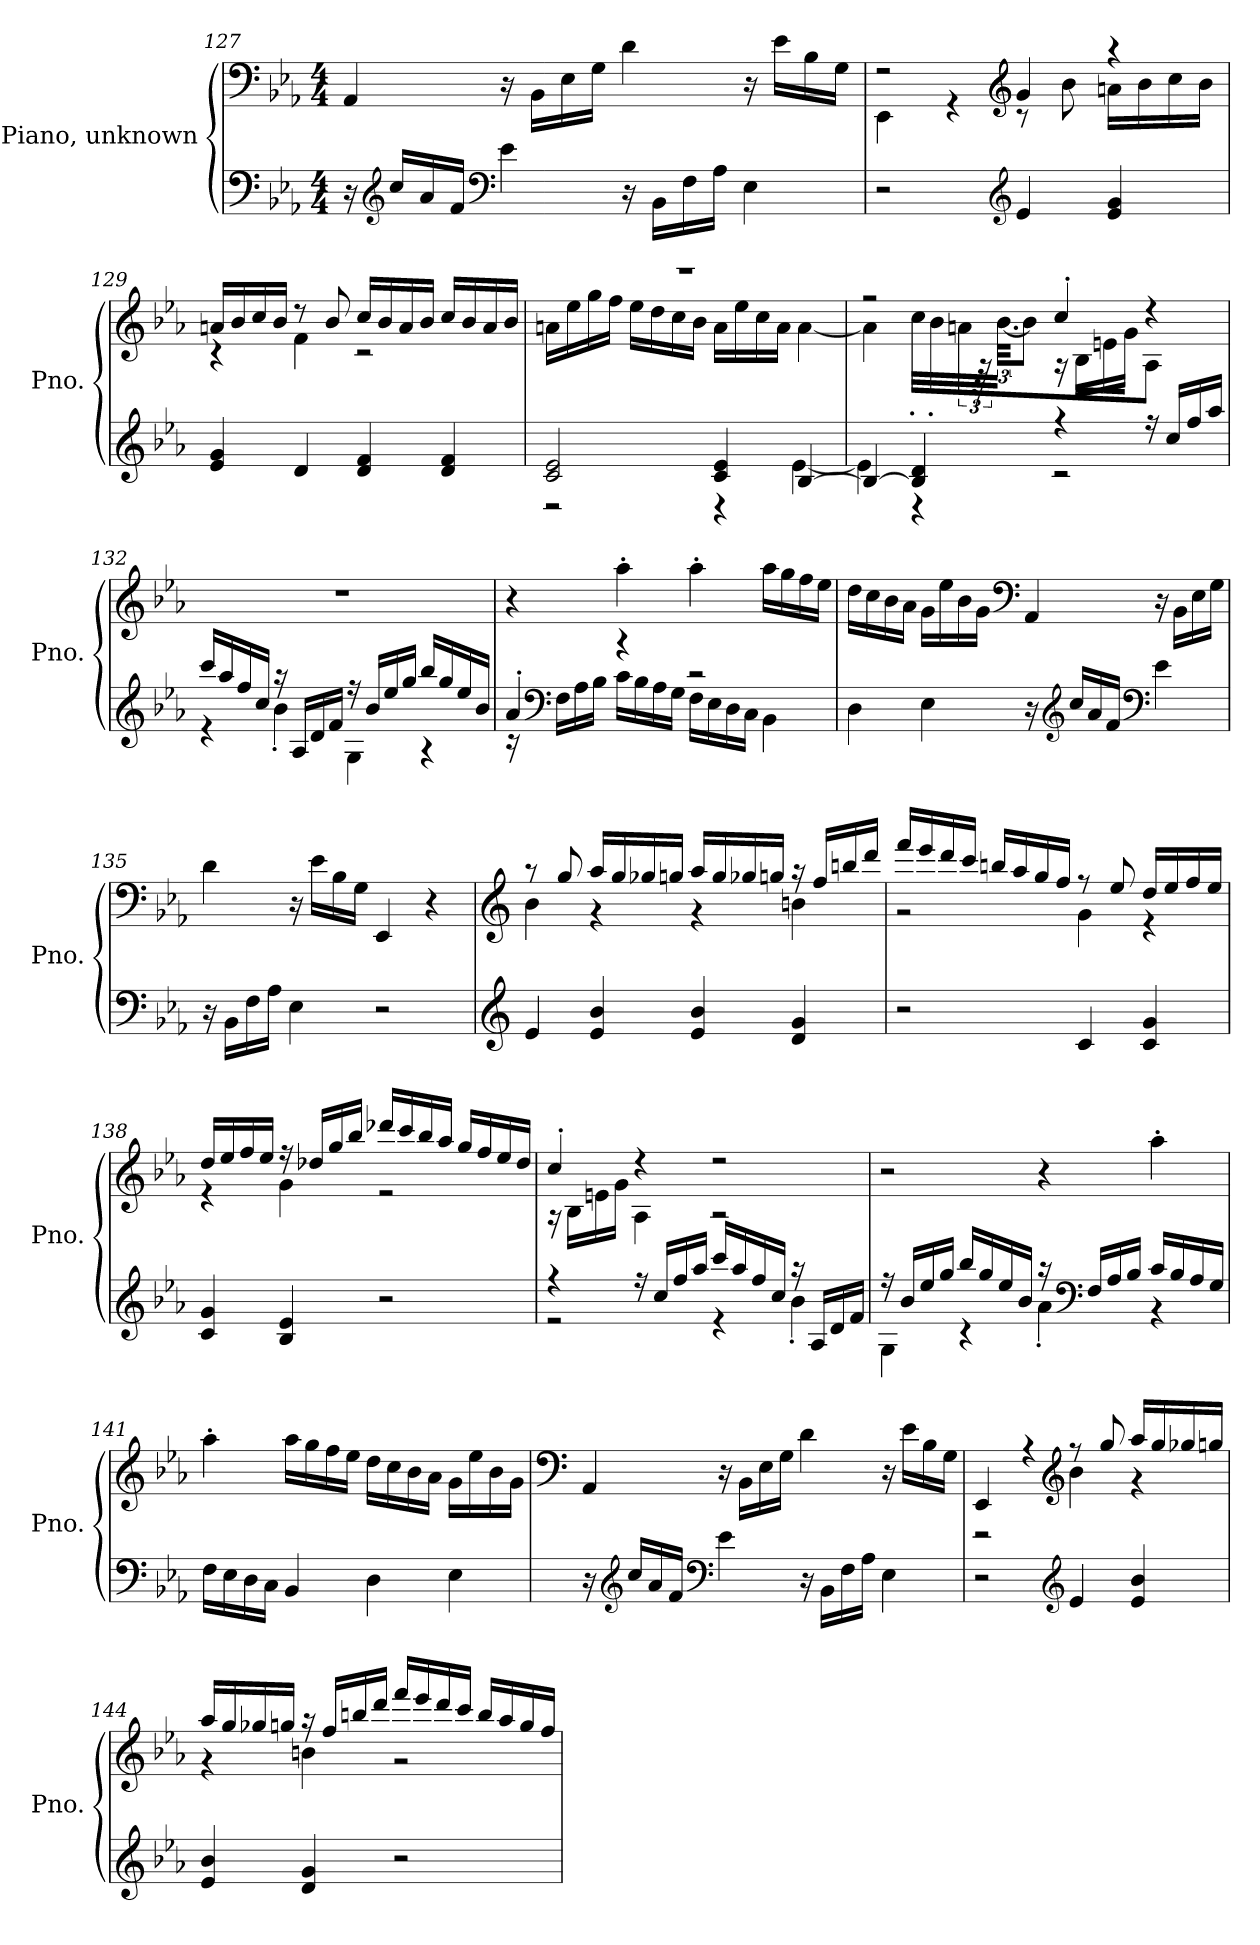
**kern	**kern
*part1	*part1
*staff2	*staff1
*I"Piano, unknown	*
*I'Pno.	*
!!LO:LB:g=z
*clefF4	*clefF4
*k[b-e-a-]	*k[b-e-a-]
*M4/4	*M4/4
=127	=127
16r	4AA-/
*clefG2	*
16cc/LL	.
16a-/	.
16f/JJ	.
*clefF4	*
4e-\	16r
.	16BB-\LL
.	16E-\
.	16G\JJ
16r	4d\
16BB-\LL	.
16F\	.
16A-\JJ	.
4E-\	16r
.	16e-\LL
.	16B-\
.	16G\JJ
=128	=128
*	*^
2r	2r	4EE-\
.	.	4r
*clefG2	*clefG2	*
4e-/	4g/	8r
.	.	8b-\
4e-/ 4g/	4r	16an\LL
.	.	16b-\
.	.	16cc\
.	.	16b-\JJ
=129	=129	=129
4e-/ 4g/	16an/LL	4r
.	16b-/	.
.	16cc/	.
.	16b-/JJ	.
4d/	8r	4f\
.	8b-/	.
4d/ 4f/	16cc/LL	2r
.	16b-/	.
.	16a/	.
.	16b-/JJ	.
4d/ 4f/	16cc/LL	.
.	16b-/	.
.	16a/	.
.	16b-/JJ	.
!!LO:LB:g=z	!!
=130	=130	=130
*^	*	*
2c/ 2e-/	2r	1r	16an\LL
.	.	.	16ee-\
.	.	.	16gg\
.	.	.	16ff\JJ
.	.	.	16ee-\LL
.	.	.	16dd\
.	.	.	16cc\
.	.	.	16b-\JJ
4c/ 4e-/	4r	.	16a\LL
.	.	.	16ee-\
.	.	.	16cc\
.	.	.	16a\JJ
[4B-/	[4e-\	.	[4a\
=131	=131	=131	=131
4B-/_	4e-\]	2r	4a\]
4B-/] 4d/	4r	.	32cc'\LLL
.	.	.	32b-'\
.	.	.	48an\JJJ
.	.	.	96r
.	.	.	[48.b-\KKL
.	.	.	8b-\J]
4r	2r	4cc'/	16r
.	.	.	16B-\LL
.	.	.	16en\
.	.	.	16g\JJ
16r	.	4r	4A-\
16cc/LL	.	.	.
16ff/	.	.	.
16aa-/JJ	.	.	.
*	*	*v	*v
!!LO:LB:g=z
=132	=132	=132
16ccc/LL	4r	1r
16aa-/	.	.
16ff/	.	.
16cc/JJ	.	.
16r	4b-'\	.
16A-/LL	.	.
16d/	.	.
16f/JJ	.	.
16r	4G\	.
16b-/LL	.	.
16ee-/	.	.
16gg/JJ	.	.
16bb-/LL	4r	.
16gg/	.	.
16ee-/	.	.
16b-/JJ	.	.
=133	=133	=133
4a-'/	16r	4r
*clefF4	*	*
.	16F\LL	.
.	16A-\	.
.	16B-\JJ	.
4r	16c\LL	4aa-'\
.	16B-\	.
.	16A-\	.
.	16G\JJ	.
2r	16F\LL	4aa-'\
.	16E-\	.
.	16D\	.
.	16C\JJ	.
.	4BB-\	16aa-\LL
.	.	16gg\
.	.	16ff\
.	.	16ee-\JJ
*v	*v	*
!!LO:LB:g=z
=134	=134
4D\	16dd\LL
.	16cc\
.	16b-\
.	16a-\JJ
4E-\	16g\LL
.	16ee-\
.	16b-\
.	16g\JJ
*	*clefF4
16r	4AA-/
*clefG2	*
16cc/LL	.
16a-/	.
16f/JJ	.
*clefF4	*
4e-\	16r
.	16BB-\LL
.	16E-\
.	16G\JJ
=135	=135
16r	4d\
16BB-\LL	.
16F\	.
16A-\JJ	.
4E-\	16r
.	16e-\LL
.	16B-\
.	16G\JJ
2r	4EE-/
.	4r
!!LO:PB:g=z
=136	=136
*clefG2	*clefG2
*	*^
4e-/	8r	4b-\
.	8gg/	.
4e-/ 4b-/	16aa-/LL	4r
.	16gg/	.
.	16gg-X/	.
.	16ggn/JJ	.
4e-/ 4b-/	16aa-/LL	4r
.	16gg/	.
.	16gg-X/	.
.	16ggn/JJ	.
4d/ 4g/	16r	4bn\
.	16ff/LL	.
.	16bbn/	.
.	16ddd/JJ	.
=137	=137	=137
2r	16fff/LL	2r
.	16eee-/	.
.	16ddd/	.
.	16ccc/JJ	.
.	16bbn/LL	.
.	16aa-/	.
.	16gg/	.
.	16ff/JJ	.
4c/	8r	4g\
.	8ee-/	.
4c/ 4g/	16dd/LL	4r
.	16ee-/	.
.	16ff/	.
.	16ee-/JJ	.
!!LO:LB:g=z	!!
=138	=138	=138
4c/ 4g/	16dd/LL	4r
.	16ee-/	.
.	16ff/	.
.	16ee-/JJ	.
4B-/ 4e-/	16r	4g\
.	16dd-X/LL	.
.	16gg/	.
.	16bb-/JJ	.
2r	16ddd-X/LL	2r
.	16ccc/	.
.	16bb-/	.
.	16aa-/JJ	.
.	16gg/LL	.
.	16ff/	.
.	16ee-/	.
.	16dd-/JJ	.
=139	=139	=139
*^	*	*
4r	2r	4cc'/	16r
.	.	.	16B-\LL
.	.	.	16en\
.	.	.	16g\JJ
16r	.	4r	4A-\
16cc/LL	.	.	.
16ff/	.	.	.
16aa-/JJ	.	.	.
16ccc/LL	4r	2r	2r
16aa-/	.	.	.
16ff/	.	.	.
16cc/JJ	.	.	.
16r	4b-'\	.	.
16A-/LL	.	.	.
16d/	.	.	.
16f/JJ	.	.	.
*	*	*v	*v
!!LO:LB:g=z
=140	=140	=140
16r	4G\	2r
16b-/LL	.	.
16ee-/	.	.
16gg/JJ	.	.
16bb-/LL	4r	.
16gg/	.	.
16ee-/	.	.
16b-/JJ	.	.
16r	4a-'\	4r
*clefF4	*	*
16F/LL	.	.
16A-/	.	.
16B-/JJ	.	.
16c/LL	4r	4aa-'\
16B-/	.	.
16A-/	.	.
16G/JJ	.	.
*v	*v	*
=141	=141
16F\LL	4aa-'\
16E-\	.
16D\	.
16C\JJ	.
4BB-/	16aa-\LL
.	16gg\
.	16ff\
.	16ee-\JJ
4D\	16dd\LL
.	16cc\
.	16b-\
.	16a-\JJ
4E-\	16g\LL
.	16ee-\
.	16b-\
.	16g\JJ
!!LO:LB:g=z
=142	=142
*	*clefF4
16r	4AA-/
*clefG2	*
16cc/LL	.
16a-/	.
16f/JJ	.
*clefF4	*
4e-\	16r
.	16BB-\LL
.	16E-\
.	16G\JJ
16r	4d\
16BB-\LL	.
16F\	.
16A-\JJ	.
4E-\	16r
.	16e-\LL
.	16B-\
.	16G\JJ
=143	=143
*	*^
2r	4EE-/	2r
.	4r	.
*clefG2	*clefG2	*
4e-/	8r	4b-\
.	8gg/	.
4e-/ 4b-/	16aa-/LL	4r
.	16gg/	.
.	16gg-X/	.
.	16ggn/JJ	.
!!LO:LB:g=z	!!
=144	=144	=144
4e-/ 4b-/	16aa-/LL	4r
.	16gg/	.
.	16gg-X/	.
.	16ggn/JJ	.
4d/ 4g/	16r	4bn\
.	16ff/LL	.
.	16bbn/	.
.	16ddd/JJ	.
2r	16fff/LL	2r
.	16eee-/	.
.	16ddd/	.
.	16ccc/JJ	.
.	16bb/LL	.
.	16aa-/	.
.	16gg/	.
.	16ff/JJ	.
*	*v	*v
=	=
*-	*-
